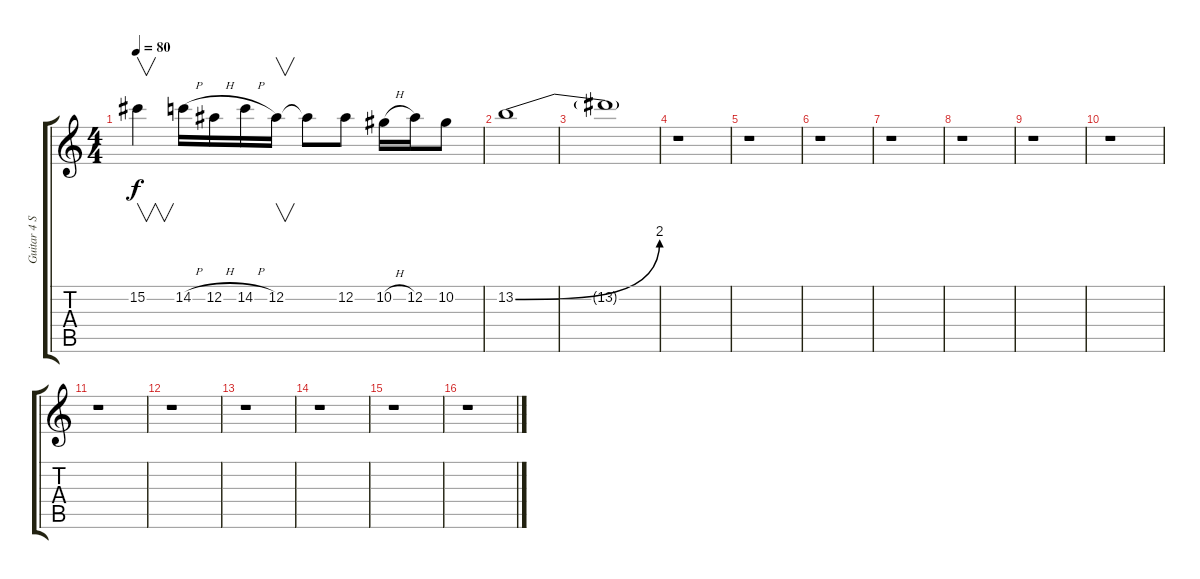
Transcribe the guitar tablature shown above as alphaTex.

\track ("Guitar 4 Solo" "Guitar 4 S") {instrument overdrivenguitar}
\staff {score tabs}
\tuning (Eb4 Bb3 Gb3 Db3 Ab2 Eb2) {hide}
\ts (4 4)
\tempo 80
\clef g2
\ks c
15.2.4{v dy f} 14.2{h}.16 12.2{h}.16 14.2{h}.16 12.2.16{v} 12.2{t}.8 12.2.8 10.2{h}.16 12.2.16 10.2.8 |
13.2{be (bend 0 0 60 8)}.1 |
13.2{t}.1 |
r.1 |
r.1 |
r.1 |
r.1 |
r.1 |
r.1 |
r.1 |
r.1 |
r.1 |
r.1 |
r.1 |
r.1 |
r.1
